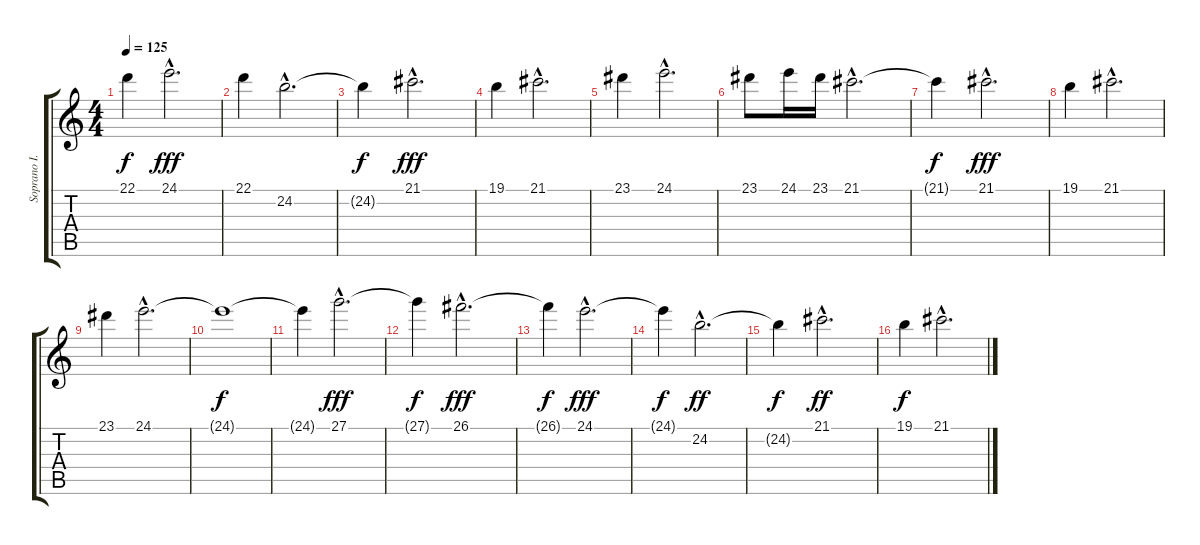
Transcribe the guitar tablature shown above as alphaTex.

\track ("Soprano I." "Soprano I.") {instrument synthvoice}
\staff {score tabs}
\tuning (E4 B3 G3 D3 A2 E2) {hide}
\ts (4 4)
\tempo 125
\clef g2
\ks c
22.1{t}.4{dy f} 24.1{hac}.2{d dy fff} |
22.1.4 24.2{hac}.2{d} |
24.2{t}.4{dy f} 21.1{hac}.2{d dy fff} |
19.1.4 21.1{hac}.2{d} |
23.1.4 24.1{hac}.2{d} |
23.1.8 24.1.16 23.1.16 21.1{hac}.2{d} |
21.1{t}.4{dy f} 21.1{hac}.2{d dy fff} |
19.1.4 21.1{hac}.2{d} |
23.1.4 24.1{hac}.2{d} |
24.1{t}.1{dy f} |
24.1{t}.4 27.1{hac}.2{d dy fff} |
27.1{t}.4{dy f} 26.1{hac}.2{d dy fff} |
26.1{t}.4{dy f} 24.1{hac}.2{d dy fff} |
24.1{t}.4{dy f} 24.2{hac}.2{d dy ff} |
24.2{t}.4{dy f} 21.1{hac}.2{d dy ff} |
19.1.4{dy f} 21.1{hac}.2{d}
